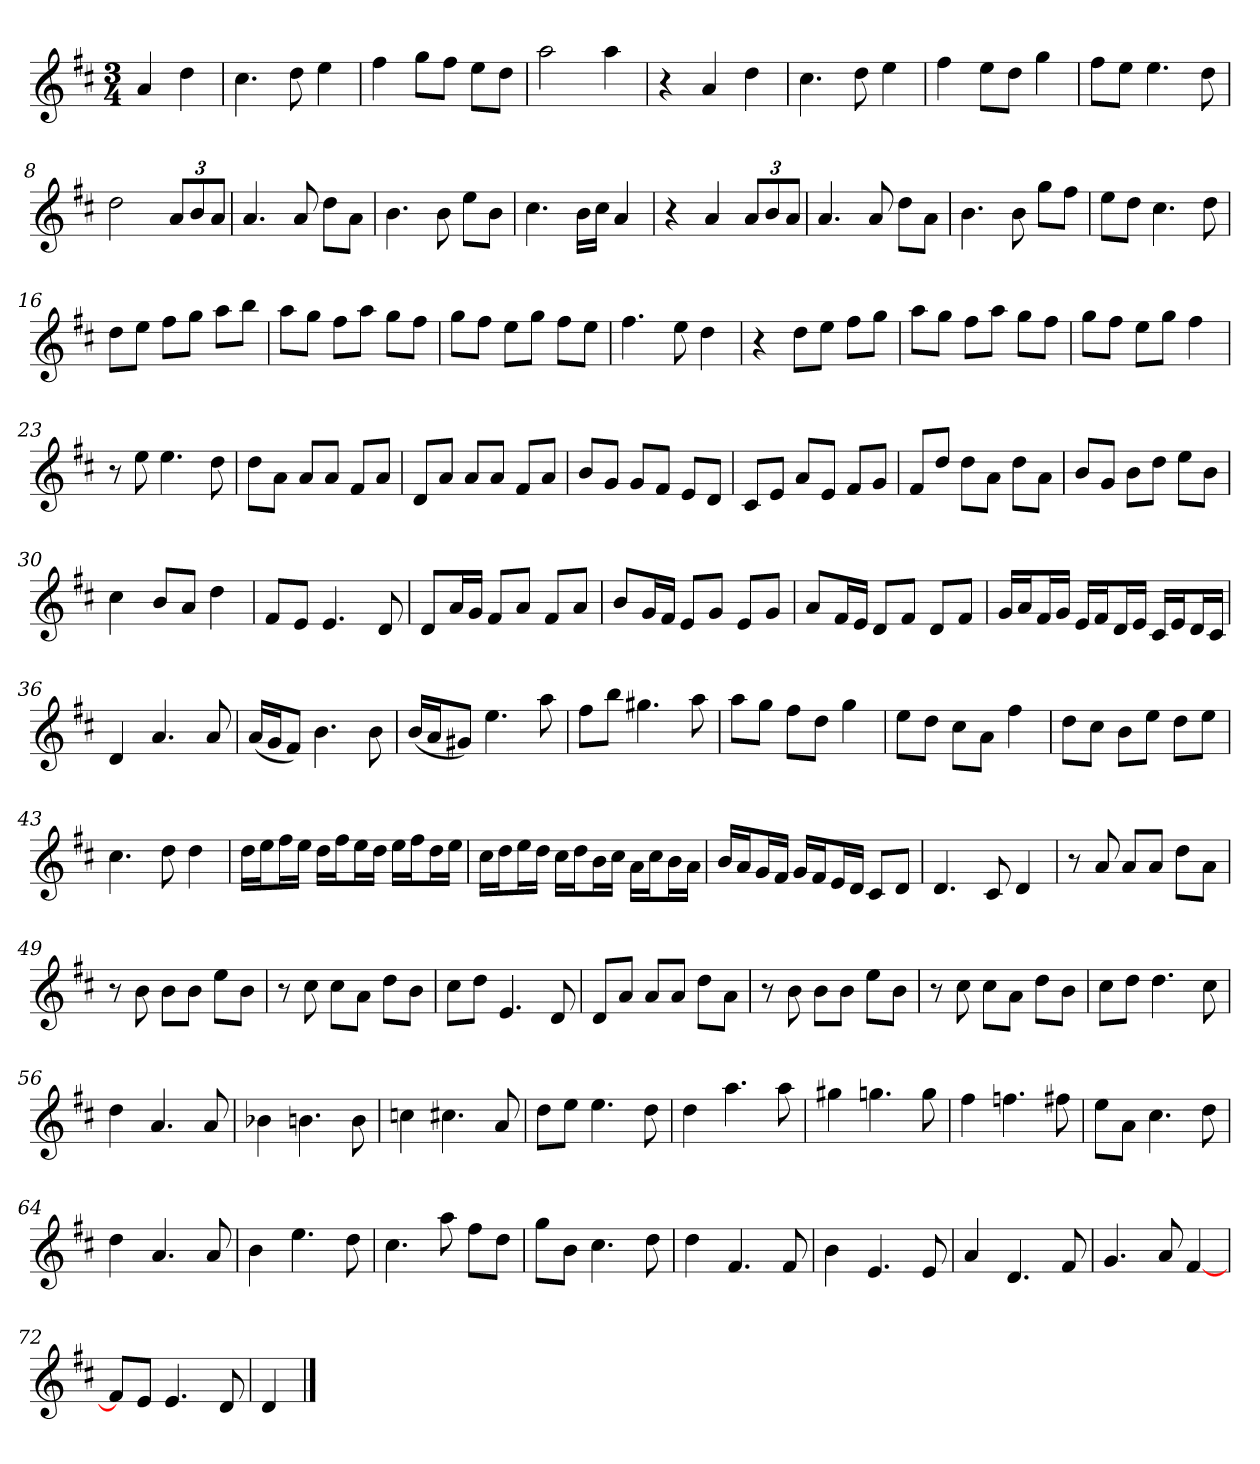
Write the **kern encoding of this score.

**kern
*part1
*staff1
*k[f#c#]
*M3/4
*MM120
=
4a
4dd
=1
4.cc#
8dd
4ee
=2
4ff#
8ggL
8ff#J
8eeL
8ddJ
=3
2aa
4aa
=4
4r
4a
4dd
=5
4.cc#
8dd
4ee
=6
4ff#
8eeL
8ddJ
4gg
=7
8ff#L
8eeJ
4.ee
8dd
=8
2dd
12aL
12b
12aJ
=9
4.a
8a
8ddL
8aJ
=10
4.b
8b
8eeL
8bJ
=11
4.cc#
16bLL
16cc#JJ
4a
=12
4r
4a
12aL
12b
12aJ
=13
4.a
8a
8ddL
8aJ
=14
4.b
8b
8ggL
8ff#J
=15
8eeL
8ddJ
4.cc#
8dd
=16
8ddL
8eeJ
8ff#L
8ggJ
8aaL
8bbJ
=17
8aaL
8ggJ
8ff#L
8aaJ
8ggL
8ff#J
=18
8ggL
8ff#J
8eeL
8ggJ
8ff#L
8eeJ
=19
4.ff#
8ee
4dd
=20
4r
8ddL
8eeJ
8ff#L
8ggJ
=21
8aaL
8ggJ
8ff#L
8aaJ
8ggL
8ff#J
=22
8ggL
8ff#J
8eeL
8ggJ
4ff#
=23
8r
8ee
4.ee
8dd
=24
8ddL
8aJ
8aL
8aJ
8f#L
8aJ
=25
8dL
8aJ
8aL
8aJ
8f#L
8aJ
=26
8bL
8gJ
8gL
8f#J
8eL
8dJ
=27
8c#L
8eJ
8aL
8eJ
8f#L
8gJ
=28
8f#L
8ddJ
8ddL
8aJ
8ddL
8aJ
=29
8bL
8gJ
8bL
8ddJ
8eeL
8bJ
=30
4cc#
8bL
8aJ
4dd
=31
8f#L
8eJ
4.e
8d
=32
8dL
16aL
16gJJ
8f#L
8aJ
8f#L
8aJ
=33
8bL
16gL
16f#JJ
8eL
8gJ
8eL
8gJ
=34
8aL
16f#L
16eJJ
8dL
8f#J
8dL
8f#J
=35
16gLL
16aJ
16f#L
16gJJ
16eLL
16f#J
16dL
16eJJ
16c#LL
16eJ
16dL
16c#JJ
=36
4d
4.a
8a
=37
(16aLL
16gJ
8f#J)
4.b
8b
=38
(16bLL
16aJ
8g#XJ)
4.ee
8aa
=39
8ff#L
8bbJ
4.gg#X
8aa
=40
8aaL
8ggJ
8ff#L
8ddJ
4gg
=41
8eeL
8ddJ
8cc#L
8aJ
4ff#
=42
8ddL
8cc#J
8bL
8eeJ
8ddL
8eeJ
=43
4.cc#
8dd
4dd
=44
16ddLL
16eeJ
16ff#L
16eeJJ
16ddLL
16ff#J
16eeL
16ddJJ
16eeLL
16ff#J
16ddL
16eeJJ
=45
16cc#LL
16ddJ
16eeL
16ddJJ
16cc#LL
16ddJ
16bL
16cc#JJ
16aLL
16cc#J
16bL
16aJJ
=46
16bLL
16aJ
16gL
16f#JJ
16gLL
16f#J
16eL
16dJJ
8c#L
8dJ
=47
4.d
8c#
4d
=48
8r
8a
8aL
8aJ
8ddL
8aJ
=49
8r
8b
8bL
8bJ
8eeL
8bJ
=50
8r
8cc#
8cc#L
8aJ
8ddL
8bJ
=51
8cc#L
8ddJ
4.e
8d
=52
8dL
8aJ
8aL
8aJ
8ddL
8aJ
=53
8r
8b
8bL
8bJ
8eeL
8bJ
=54
8r
8cc#
8cc#L
8aJ
8ddL
8bJ
=55
8cc#L
8ddJ
4.dd
8cc#
=56
4dd
4.a
8a
=57
4b-X
4.bn
8b
=58
4ccn
4.cc#X
8a
=59
8ddL
8eeJ
4.ee
8dd
=60
4dd
4.aa
8aa
=61
4gg#X
4.ggn
8gg
=62
4ff#
4.ffn
8ff#X
=63
8eeL
8aJ
4.cc#
8dd
=64
4dd
4.a
8a
=65
4b
4.ee
8dd
=66
4.cc#
8aa
8ff#L
8ddJ
=67
8ggL
8bJ
4.cc#
8dd
=68
4dd
4.f#
8f#
=69
4b
4.e
8e
=70
4a
4.d
8f#
=71
4.g
8a
[4f#
=72
8fL]
8eJ
4.e
8d
=73
4d
==
*-
